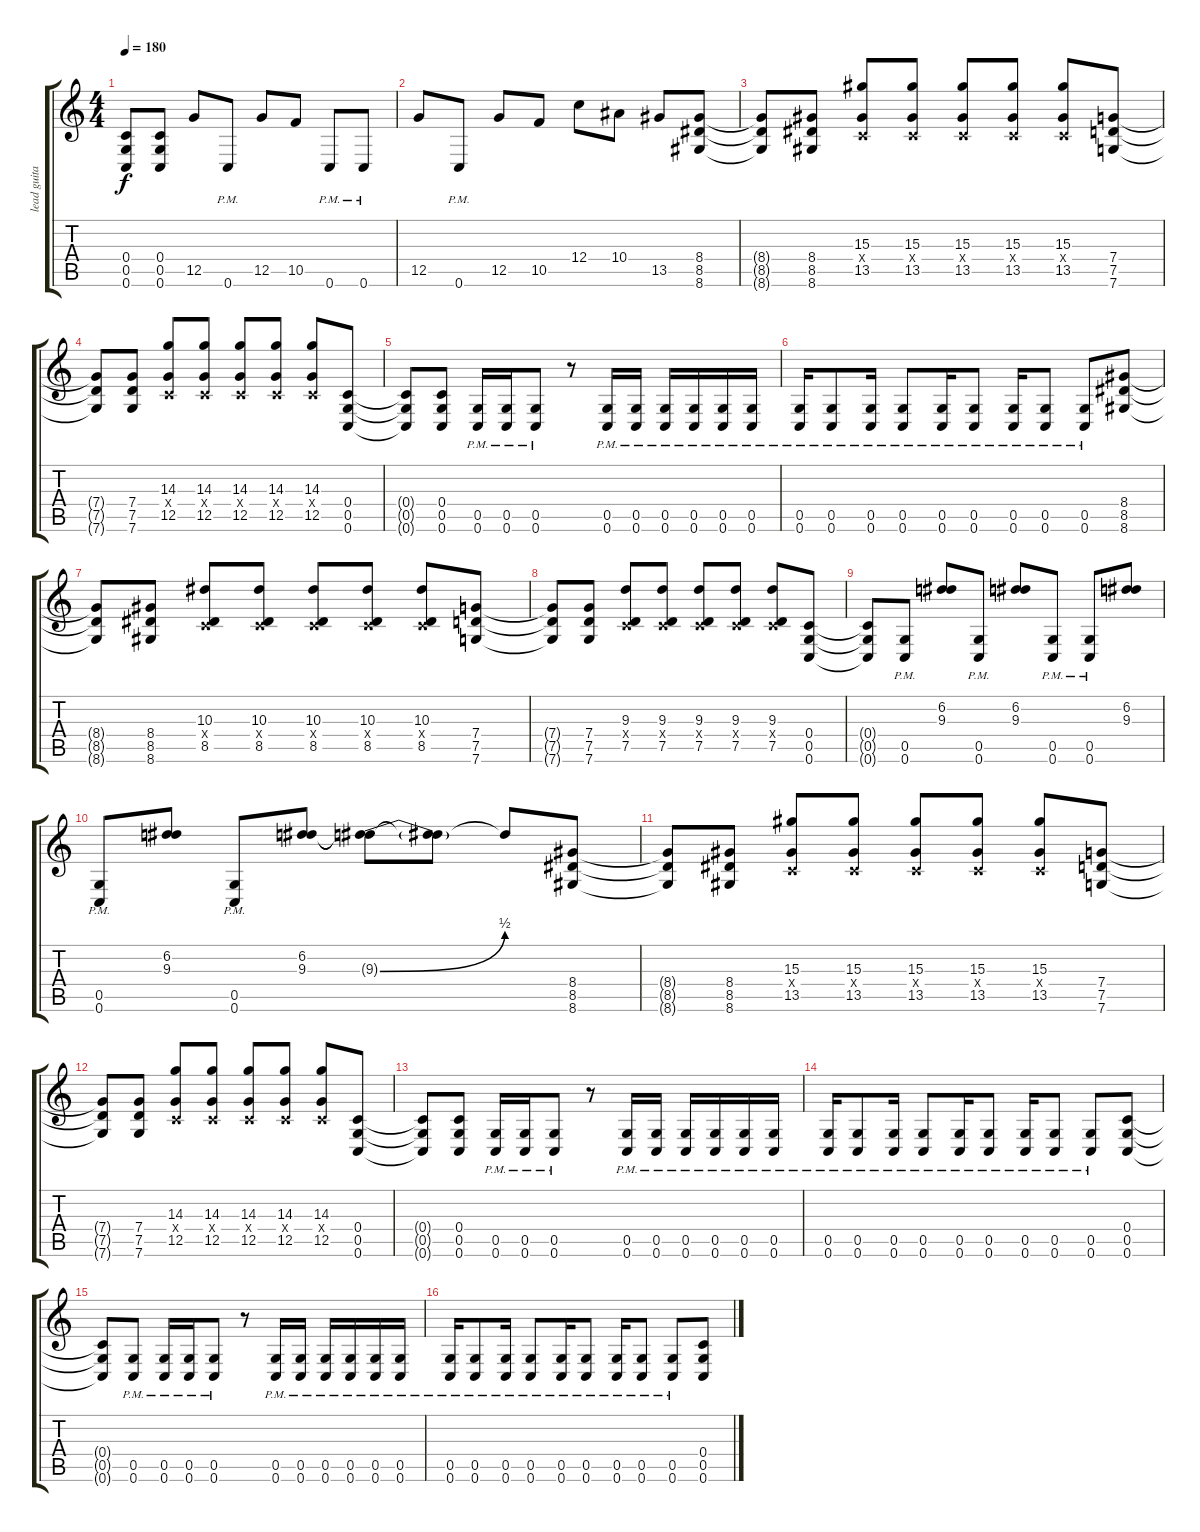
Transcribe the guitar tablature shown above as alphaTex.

\track ("lead guitar" "lead guita") {instrument distortionguitar}
\staff {score tabs}
\tuning (D4 A3 F3 C3 G2 C2) {hide}
\ts (4 4)
\tempo 180
\clef g2
\ks c
(0.4{t} 0.5{t} 0.6{t}).8{dy f} (0.4 0.5 0.6).8 12.5.8 0.6{pm}.8 12.5.8 10.5.8 0.6{pm}.8 0.6{pm}.8 |
12.5.8 0.6{pm}.8 12.5.8 10.5.8 12.4.8 10.4.8 13.5.8 (8.4 8.5 8.6).8 |
(8.4{t} 8.5{t} 8.6{t}).8 (8.4 8.5 8.6).8 (15.3 0.4{x} 13.5).8 (15.3 0.4{x} 13.5).8 (15.3 0.4{x} 13.5).8 (15.3 0.4{x} 13.5).8 (15.3 0.4{x} 13.5).8 (7.4 7.5 7.6).8 |
(7.4{t} 7.5{t} 7.6{t}).8 (7.4 7.5 7.6).8 (14.3 0.4{x} 12.5).8 (14.3 0.4{x} 12.5).8 (14.3 0.4{x} 12.5).8 (14.3 0.4{x} 12.5).8 (14.3 0.4{x} 12.5).8 (0.4 0.5 0.6).8 |
(0.4{t} 0.5{t} 0.6{t}).8 (0.4 0.5 0.6).8 (0.5{pm} 0.6{pm}).16 (0.5{pm} 0.6{pm}).16 (0.5{pm} 0.6{pm}).8 r.8 (0.5{pm} 0.6{pm}).16 (0.5{pm} 0.6{pm}).16 (0.5{pm} 0.6{pm}).16 (0.5{pm} 0.6{pm}).16 (0.5{pm} 0.6{pm}).16 (0.5{pm} 0.6{pm}).16 |
(0.5{pm} 0.6{pm}).16 (0.5{pm} 0.6{pm}).8 (0.5{pm} 0.6{pm}).16 (0.5{pm} 0.6{pm}).8 (0.5{pm} 0.6{pm}).16 (0.5{pm} 0.6{pm}).8 (0.5{pm} 0.6{pm}).16 (0.5{pm} 0.6{pm}).8 (0.5{pm} 0.6{pm}).8 (8.4 8.5 8.6).8 |
(8.4{t} 8.5{t} 8.6{t}).8 (8.4 8.5 8.6).8 (10.3 0.4{x} 8.5).8 (10.3 0.4{x} 8.5).8 (10.3 0.4{x} 8.5).8 (10.3 0.4{x} 8.5).8 (10.3 0.4{x} 8.5).8 (7.4 7.5 7.6).8 |
(7.4{t} 7.5{t} 7.6{t}).8 (7.4 7.5 7.6).8 (9.3 0.4{x} 7.5).8 (9.3 0.4{x} 7.5).8 (9.3 0.4{x} 7.5).8 (9.3 0.4{x} 7.5).8 (9.3 0.4{x} 7.5).8 (0.4 0.5 0.6).8 |
(0.4{t} 0.5{t} 0.6{t}).8 (0.5{pm} 0.6{pm}).8 (6.2 9.3).8 (0.5{pm} 0.6{pm}).8 (6.2 9.3).8 (0.5{pm} 0.6{pm}).8 (0.5{pm} 0.6{pm}).8 (6.2 9.3).8 |
(0.5{pm} 0.6{pm}).8 (6.2 9.3).8 (0.5{pm} 0.6{pm}).8 (6.2 9.3).8 (6.2{t} 9.3{be (bend 0 0 60 2) t}).8 (6.2{t} 9.3{t}).8 6.2{t}.8 (8.4 8.5 8.6).8 |
(8.4{t} 8.5{t} 8.6{t}).8 (8.4 8.5 8.6).8 (15.3 0.4{x} 13.5).8 (15.3 0.4{x} 13.5).8 (15.3 0.4{x} 13.5).8 (15.3 0.4{x} 13.5).8 (15.3 0.4{x} 13.5).8 (7.4 7.5 7.6).8 |
(7.4{t} 7.5{t} 7.6{t}).8 (7.4 7.5 7.6).8 (14.3 0.4{x} 12.5).8 (14.3 0.4{x} 12.5).8 (14.3 0.4{x} 12.5).8 (14.3 0.4{x} 12.5).8 (14.3 0.4{x} 12.5).8 (0.4 0.5 0.6).8 |
(0.4{t} 0.5{t} 0.6{t}).8 (0.4 0.5 0.6).8 (0.5{pm} 0.6{pm}).16 (0.5{pm} 0.6{pm}).16 (0.5{pm} 0.6{pm}).8 r.8 (0.5{pm} 0.6{pm}).16 (0.5{pm} 0.6{pm}).16 (0.5{pm} 0.6{pm}).16 (0.5{pm} 0.6{pm}).16 (0.5{pm} 0.6{pm}).16 (0.5{pm} 0.6{pm}).16 |
(0.5{pm} 0.6{pm}).16 (0.5{pm} 0.6{pm}).8 (0.5{pm} 0.6{pm}).16 (0.5{pm} 0.6{pm}).8 (0.5{pm} 0.6{pm}).16 (0.5{pm} 0.6{pm}).8 (0.5{pm} 0.6{pm}).16 (0.5{pm} 0.6{pm}).8 (0.5{pm} 0.6{pm}).8 (0.4 0.5 0.6).8 |
(0.4{t} 0.5{t} 0.6{t}).8 (0.5{pm} 0.6{pm}).8 (0.5{pm} 0.6{pm}).16 (0.5{pm} 0.6{pm}).16 (0.5{pm} 0.6{pm}).8 r.8 (0.5{pm} 0.6{pm}).16 (0.5{pm} 0.6{pm}).16 (0.5{pm} 0.6{pm}).16 (0.5{pm} 0.6{pm}).16 (0.5{pm} 0.6{pm}).16 (0.5{pm} 0.6{pm}).16 |
(0.5{pm} 0.6{pm}).16 (0.5{pm} 0.6{pm}).8 (0.5{pm} 0.6{pm}).16 (0.5{pm} 0.6{pm}).8 (0.5{pm} 0.6{pm}).16 (0.5{pm} 0.6{pm}).8 (0.5{pm} 0.6{pm}).16 (0.5{pm} 0.6{pm}).8 (0.5{pm} 0.6{pm}).8 (0.4 0.5 0.6).8
